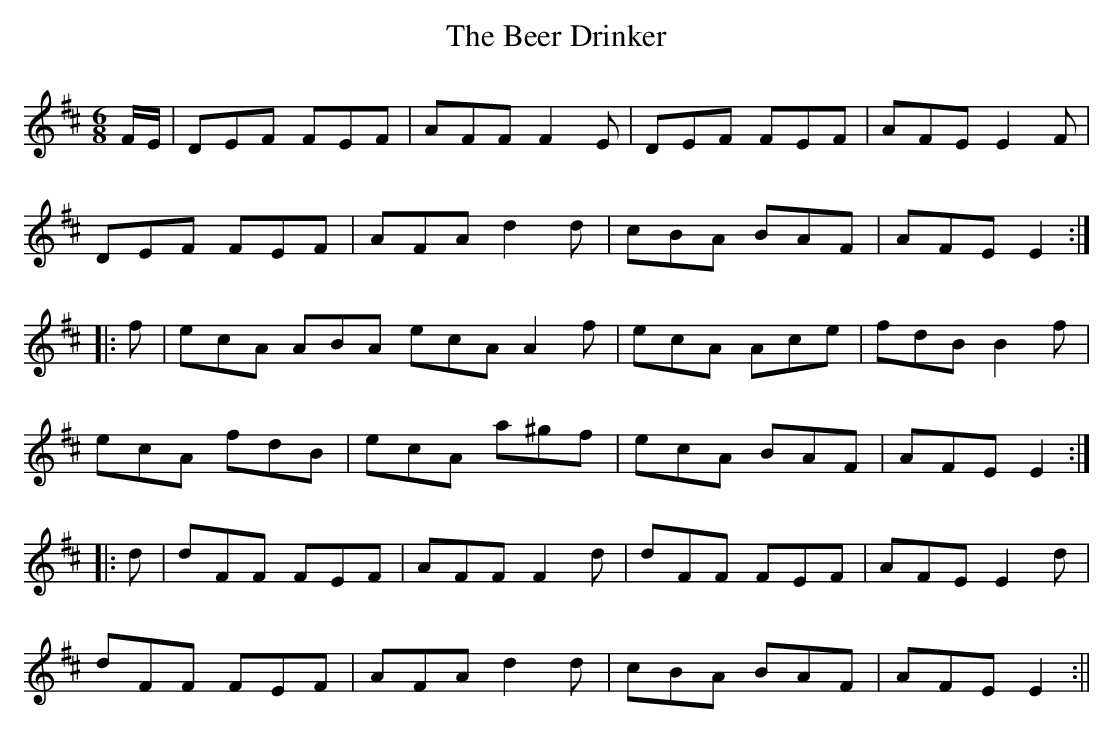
X:1
T:Beer Drinker, The
M:6/8
L:1/8
K:D
F/E/|DEF FEF|AFF F2E|DEF FEF|AFE E2F|
DEF FEF|AFA d2d|cBA BAF|AFE E2:|
|:f|ecA ABA ecA A2f|ecA Ace|fdB B2f|
ecA fdB|ecA a^gf|ecA BAF|AFE E2:|
|:d|dFF FEF|AFF F2d|dFF FEF|AFE E2d|
dFF FEF|AFA d2d|cBA BAF|AFE E2:||
